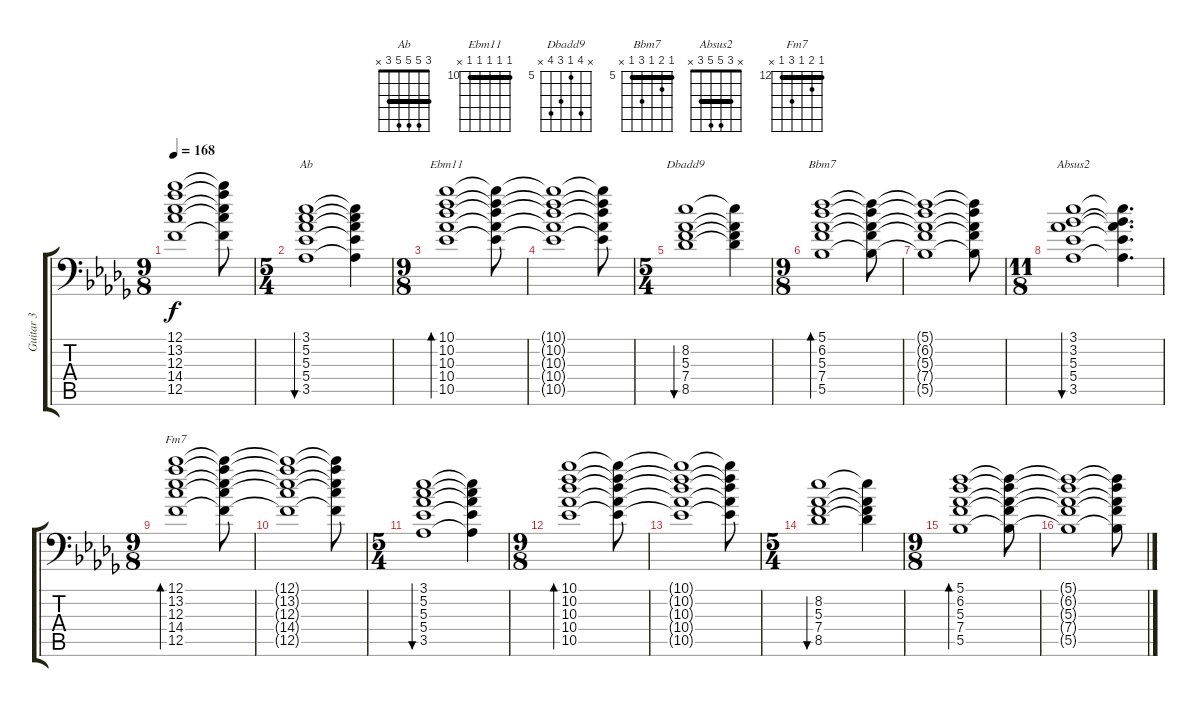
\track ("Guitar 3" "Guitar 3") {instrument acousticguitarnylon}
\staff {score tabs}
\tuning (C4 G3 Eb3 Bb2 F2 Bb1) {hide}
\chord ("Ab" 3 5 5 5 3 x) {barre 3}
\chord ("Ebm11" 10 10 10 10 10 x) {firstfret 10 barre 10}
\chord ("Dbadd9" x 8 5 7 8 x) {firstfret 5}
\chord ("Bbm7" 5 6 5 7 5 x) {firstfret 5 barre 5}
\chord ("Absus2" x 3 5 5 3 x) {barre 3}
\chord ("Fm7" 12 13 12 14 12 x) {firstfret 12 barre 12}
\ts (9 8)
\tempo 168
\clef f4
\ks bbminor
(12.1{t} 13.2{t} 12.3{t} 14.4{t} 12.5{t}).1{dy f} (12.1{t} 13.2{t} 12.3{t} 14.4{t} 12.5{t}).8 |
\ts (5 4)
(3.1 5.2 5.3 5.4 3.5).1{bu 480 ch "Ab"} (3.1{t} 5.2{t} 5.3{t} 5.4{t} 3.5{t}).4 |
\ts (9 8)
(10.1 10.2 10.3 10.4 10.5).1{bd 480 ch "Ebm11"} (10.1{t} 10.2{t} 10.3{t} 10.4{t} 10.5{t}).8 |
(10.1{t} 10.2{t} 10.3{t} 10.4{t} 10.5{t}).1 (10.1{t} 10.2{t} 10.3{t} 10.4{t} 10.5{t}).8 |
\ts (5 4)
(8.2 5.3 7.4 8.5).1{bu 480 ch "Dbadd9"} (8.2{t} 5.3{t} 7.4{t} 8.5{t}).4 |
\ts (9 8)
(5.1 6.2 5.3 7.4 5.5).1{bd 480 ch "Bbm7" volume 15} (5.1{t} 6.2{t} 5.3{t} 7.4{t} 5.5{t}).8 |
(5.1{t} 6.2{t} 5.3{t} 7.4{t} 5.5{t}).1 (5.1{t} 6.2{t} 5.3{t} 7.4{t} 5.5{t}).8 |
\ts (11 8)
(3.1 3.2 5.3 5.4 3.5).1{bu 480 ch "Absus2"} (3.1{t} 3.2{t} 5.3{t} 5.4{t} 3.5{t}).4{d} |
\ts (9 8)
(12.1 13.2 12.3 14.4 12.5).1{bd 480 ch "Fm7"} (12.1{t} 13.2{t} 12.3{t} 14.4{t} 12.5{t}).8 |
(12.1{t} 13.2{t} 12.3{t} 14.4{t} 12.5{t}).1 (12.1{t} 13.2{t} 12.3{t} 14.4{t} 12.5{t}).8 |
\ts (5 4)
(3.1 5.2 5.3 5.4 3.5).1{bu 480} (3.1{t} 5.2{t} 5.3{t} 5.4{t} 3.5{t}).4 |
\ts (9 8)
(10.1 10.2 10.3 10.4 10.5).1{bd 480} (10.1{t} 10.2{t} 10.3{t} 10.4{t} 10.5{t}).8 |
(10.1{t} 10.2{t} 10.3{t} 10.4{t} 10.5{t}).1 (10.1{t} 10.2{t} 10.3{t} 10.4{t} 10.5{t}).8 |
\ts (5 4)
(8.2 5.3 7.4 8.5).1{bu 480} (8.2{t} 5.3{t} 7.4{t} 8.5{t}).4 |
\ts (9 8)
(5.1 6.2 5.3 7.4 5.5).1{bd 480} (5.1{t} 6.2{t} 5.3{t} 7.4{t} 5.5{t}).8 |
(5.1{t} 6.2{t} 5.3{t} 7.4{t} 5.5{t}).1 (5.1{t} 6.2{t} 5.3{t} 7.4{t} 5.5{t}).8
